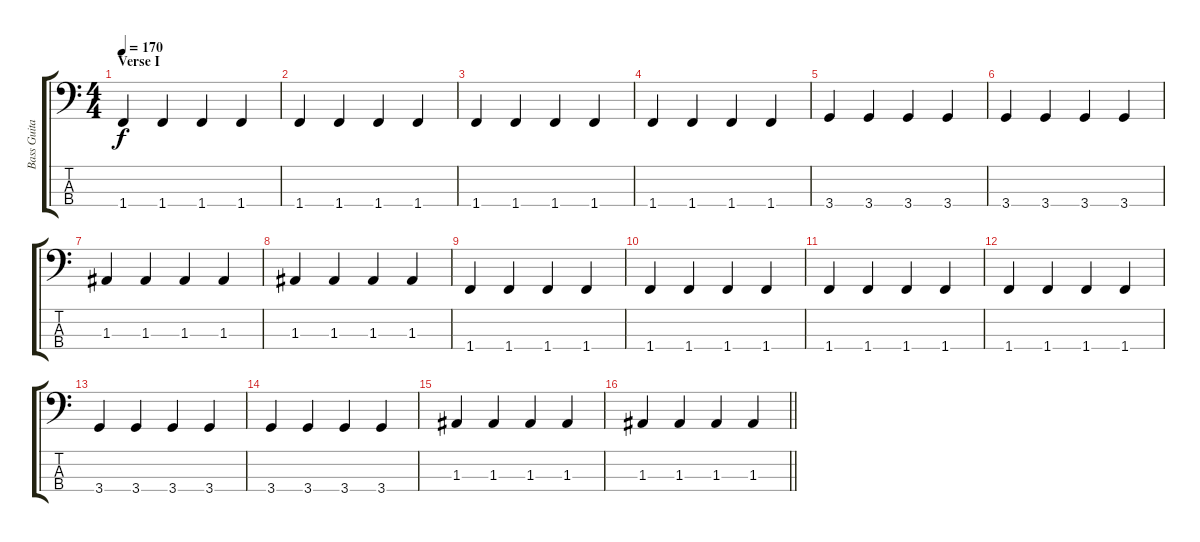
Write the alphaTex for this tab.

\track ("Bass Guitar" "Bass Guita") {instrument electricbassfinger}
\staff {score tabs}
\tuning (G2 D2 A1 E1) {hide}
\ts (4 4)
\section ("" "Verse I")
\tempo 170
\clef f4
\ks c
1.4.4{dy f} 1.4.4 1.4.4 1.4.4 |
1.4.4 1.4.4 1.4.4 1.4.4 |
1.4.4 1.4.4 1.4.4 1.4.4 |
1.4.4 1.4.4 1.4.4 1.4.4 |
3.4.4 3.4.4 3.4.4 3.4.4 |
3.4.4 3.4.4 3.4.4 3.4.4 |
1.3.4 1.3.4 1.3.4 1.3.4 |
1.3.4 1.3.4 1.3.4 1.3.4 |
1.4.4 1.4.4 1.4.4 1.4.4 |
1.4.4 1.4.4 1.4.4 1.4.4 |
1.4.4 1.4.4 1.4.4 1.4.4 |
1.4.4 1.4.4 1.4.4 1.4.4 |
3.4.4 3.4.4 3.4.4 3.4.4 |
3.4.4 3.4.4 3.4.4 3.4.4 |
1.3.4 1.3.4 1.3.4 1.3.4 |
\barLineRight lightlight
1.3.4 1.3.4 1.3.4 1.3.4
